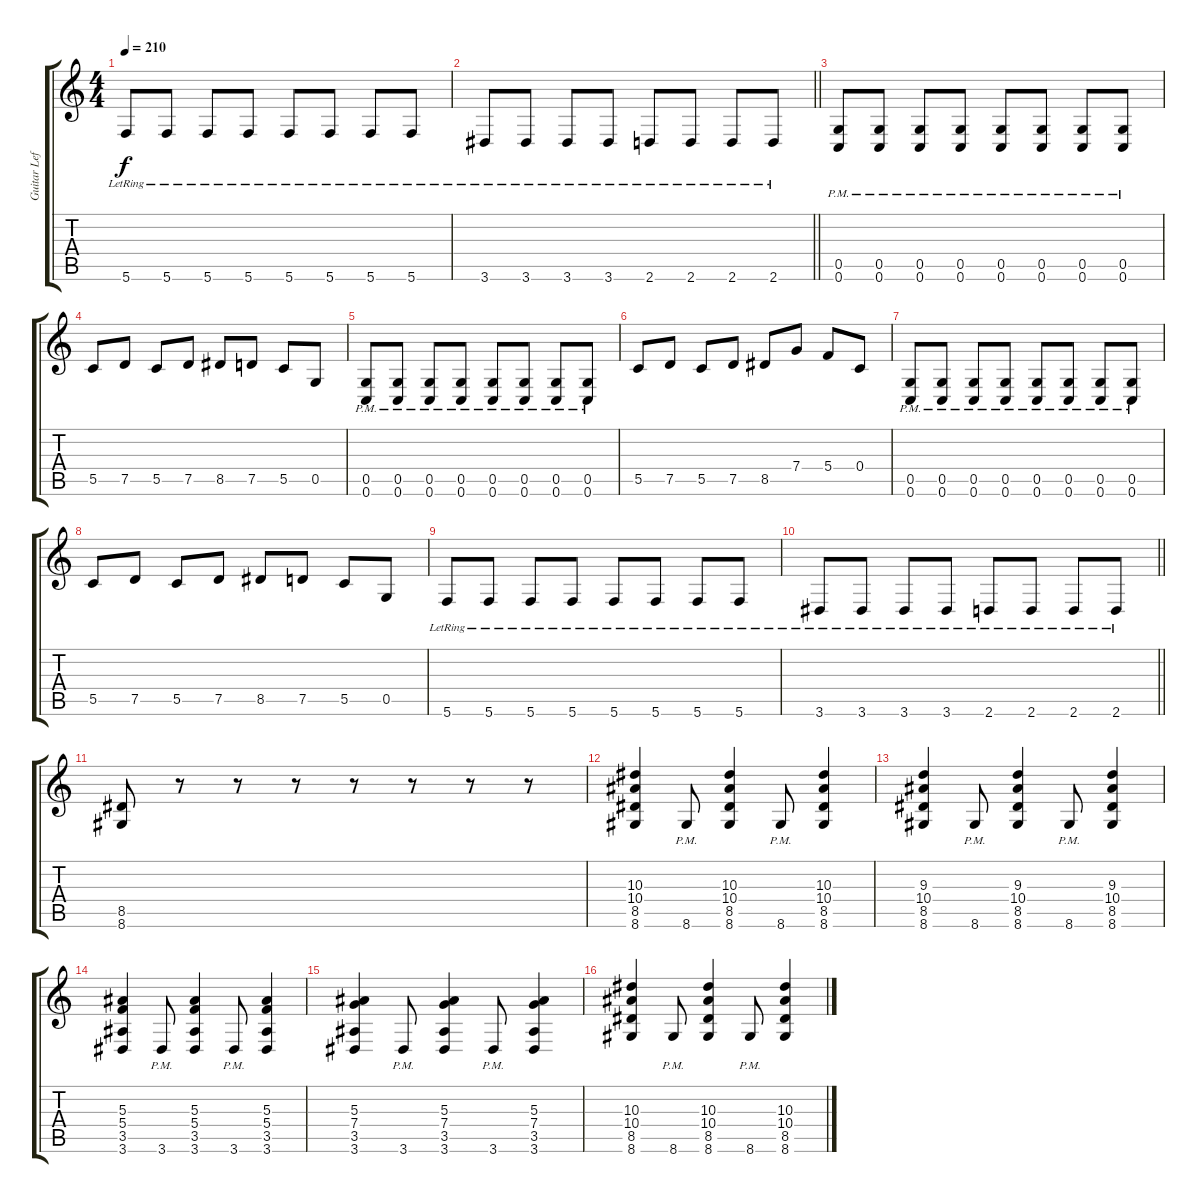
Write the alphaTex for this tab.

\track ("Guitar Left" "Guitar Lef") {instrument distortionguitar}
\staff {score tabs}
\tuning (D4 A3 F3 C3 G2 C2) {hide}
\ts (4 4)
\tempo 210
\clef g2
\ks c
5.6{lr}.8{dy f} 5.6{lr}.8 5.6{lr}.8 5.6{lr}.8 5.6{lr}.8 5.6{lr}.8 5.6{lr}.8 5.6{lr}.8 |
\barLineRight lightlight
3.6{lr}.8 3.6{lr}.8 3.6{lr}.8 3.6{lr}.8 2.6{lr}.8 2.6{lr}.8 2.6{lr}.8 2.6{lr}.8 |
(0.5{pm} 0.6{pm}).8 (0.5{pm} 0.6{pm}).8 (0.5{pm} 0.6{pm}).8 (0.5{pm} 0.6{pm}).8 (0.5{pm} 0.6{pm}).8 (0.5{pm} 0.6{pm}).8 (0.5{pm} 0.6{pm}).8 (0.5{pm} 0.6{pm}).8 |
5.5.8 7.5.8 5.5.8 7.5.8 8.5.8 7.5.8 5.5.8 0.5.8 |
(0.5{pm} 0.6{pm}).8 (0.5{pm} 0.6{pm}).8 (0.5{pm} 0.6{pm}).8 (0.5{pm} 0.6{pm}).8 (0.5{pm} 0.6{pm}).8 (0.5{pm} 0.6{pm}).8 (0.5{pm} 0.6{pm}).8 (0.5{pm} 0.6{pm}).8 |
5.5.8 7.5.8 5.5.8 7.5.8 8.5.8 7.4.8 5.4.8 0.4.8 |
(0.5{pm} 0.6{pm}).8 (0.5{pm} 0.6{pm}).8 (0.5{pm} 0.6{pm}).8 (0.5{pm} 0.6{pm}).8 (0.5{pm} 0.6{pm}).8 (0.5{pm} 0.6{pm}).8 (0.5{pm} 0.6{pm}).8 (0.5{pm} 0.6{pm}).8 |
5.5.8 7.5.8 5.5.8 7.5.8 8.5.8 7.5.8 5.5.8 0.5.8 |
5.6{lr}.8 5.6{lr}.8 5.6{lr}.8 5.6{lr}.8 5.6{lr}.8 5.6{lr}.8 5.6{lr}.8 5.6{lr}.8 |
\barLineRight lightlight
3.6{lr}.8 3.6{lr}.8 3.6{lr}.8 3.6{lr}.8 2.6{lr}.8 2.6{lr}.8 2.6{lr}.8 2.6{lr}.8 |
(8.5 8.6).8 r.8 r.8 r.8 r.8 r.8 r.8 r.8 |
(10.3 10.4 8.5 8.6).4 8.6{pm}.8 (10.3 10.4 8.5 8.6).4 8.6{pm}.8 (10.3 10.4 8.5 8.6).4 |
(9.3 10.4 8.5 8.6).4 8.6{pm}.8 (9.3 10.4 8.5 8.6).4 8.6{pm}.8 (9.3 10.4 8.5 8.6).4 |
(5.3 5.4 3.5 3.6).4 3.6{pm}.8 (5.3 5.4 3.5 3.6).4 3.6{pm}.8 (5.3 5.4 3.5 3.6).4 |
(5.3 7.4 3.5 3.6).4 3.6{pm}.8 (5.3 7.4 3.5 3.6).4 3.6{pm}.8 (5.3 7.4 3.5 3.6).4 |
(10.3 10.4 8.5 8.6).4 8.6{pm}.8 (10.3 10.4 8.5 8.6).4 8.6{pm}.8 (10.3 10.4 8.5 8.6).4
